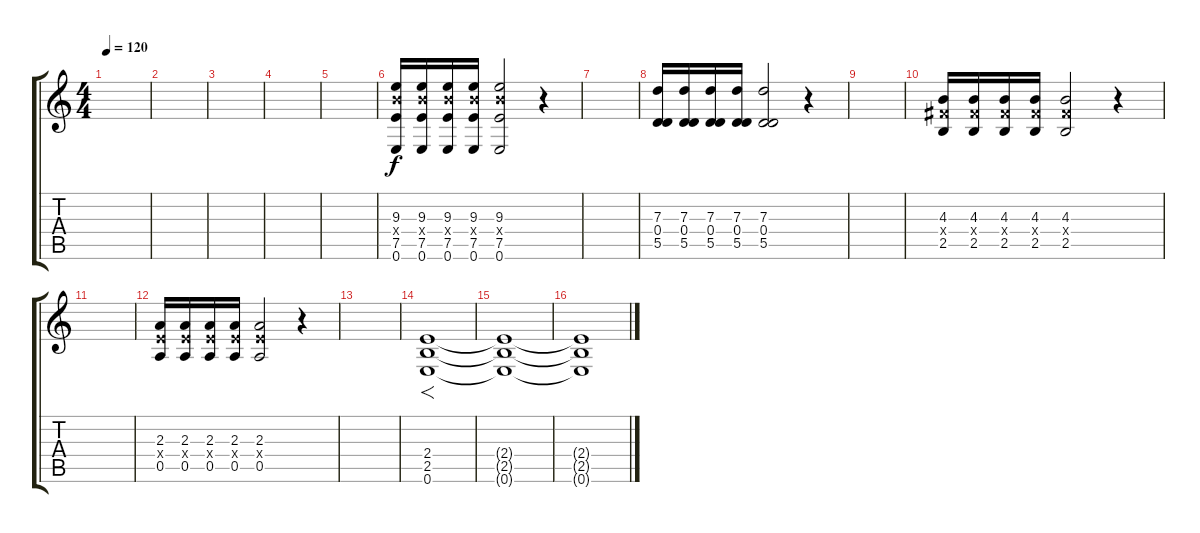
\track "" {instrument distortionguitar}
\staff {score tabs}
\tuning (E4 B3 G3 D3 A2 E2) {hide}
\ts (4 4)
\tempo 120
\clef g2
\ks c
|
|
|
|
|
(9.3 9.4{x} 7.5 0.6).16{balance 0} (9.3 9.4{x} 7.5 0.6).16{balance 0} (9.3 9.4{x} 7.5 0.6).16{balance 0} (9.3 9.4{x} 7.5 0.6).16{balance 0} (9.3 9.4{x} 7.5 0.6).2{volume 6 balance 0} r.4 |
|
(7.3 0.4 5.5).16{volume 13 balance 0} (7.3 0.4 5.5).16{balance 0} (7.3 0.4 5.5).16{balance 0} (7.3 0.4 5.5).16{balance 0} (7.3 0.4 5.5).2{volume 6 balance 0} r.4 |
|
(4.3 4.4{x} 2.5).16{volume 13 balance 0} (4.3 4.4{x} 2.5).16{balance 0} (4.3 4.4{x} 2.5).16{balance 0} (4.3 4.4{x} 2.5).16{balance 0} (4.3 4.4{x} 2.5).2{volume 6 balance 0} r.4 |
|
(2.3 2.4{x} 0.5).16{volume 13 balance 0} (2.3 2.4{x} 0.5).16{balance 0} (2.3 2.4{x} 0.5).16{balance 0} (2.3 2.4{x} 0.5).16{balance 0} (2.3 2.4{x} 0.5).2{volume 6 balance 0} r.4 |
|
(2.4 2.5 0.6).1{f volume 13 balance 0} |
(2.4{t} 2.5{t} 0.6{t}).1{volume 11 balance 2} |
(2.4{t} 2.5{t} 0.6{t}).1
